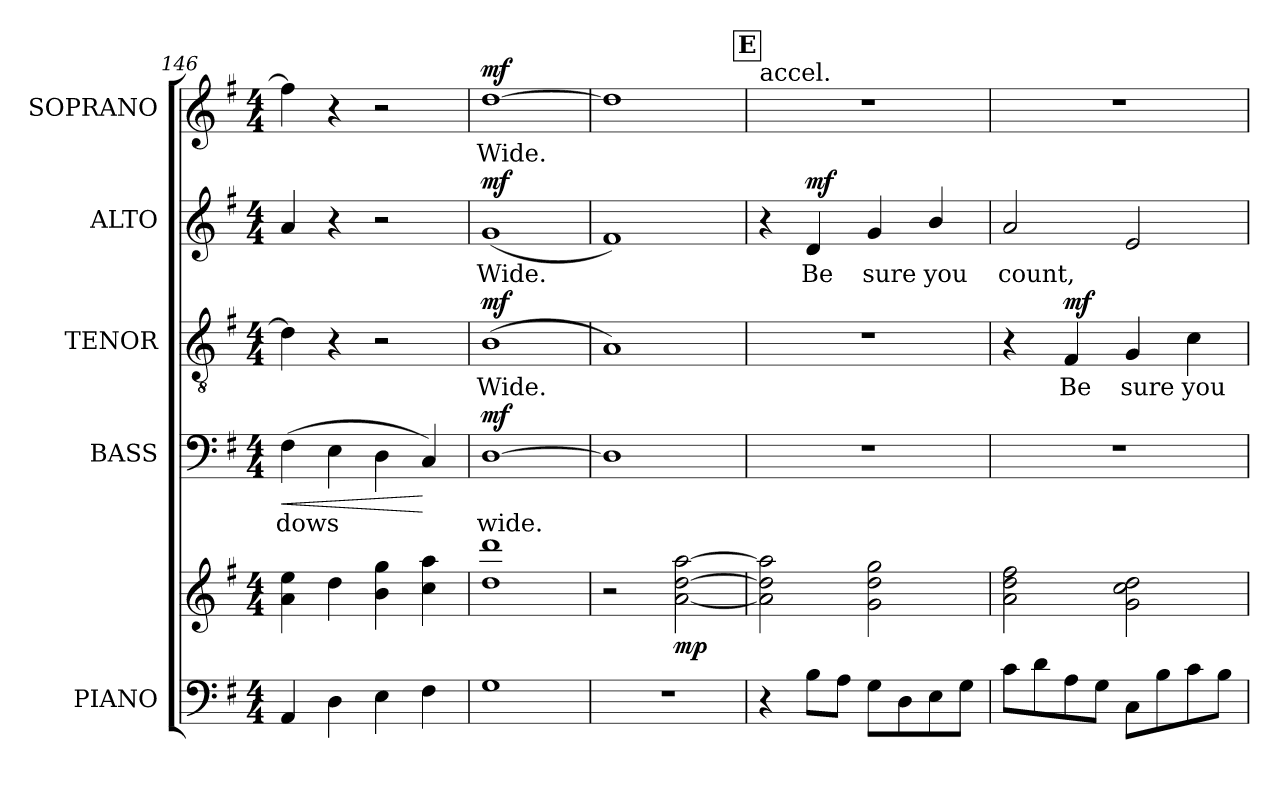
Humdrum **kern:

**kern	**kern	**dynam	**kern	**text	**dynam	**kern	**text	**dynam	**kern	**text	**dynam	**kern	**text	**dynam
*part5	*part5	*part5	*part4	*part4	*part4	*part3	*part3	*part3	*part2	*part2	*part2	*part1	*part1	*part1
*staff6	*staff5	*staff5/6	*staff4	*staff4	*staff4	*staff3	*staff3	*staff3	*staff2	*staff2	*staff2	*staff1	*staff1	*staff1
*I"PIANO	*	*	*I"BASS	*	*	*I"TENOR	*	*	*I"ALTO	*	*	*I"SOPRANO	*	*
*I'PNO.	*	*	*I'B.	*	*	*I'T.	*	*	*I'A.	*	*	*I'S.	*	*
*clefF4	*clefG2	*	*clefF4	*	*	*clefGv2	*	*	*clefG2	*	*	*clefG2	*	*
*	*	*	*	*	*	*ITrd7c12	*	*	*	*	*	*	*	*
*k[f#]	*k[f#]	*	*k[f#]	*	*	*k[f#]	*	*	*k[f#]	*	*	*k[f#]	*	*
*G:	*G:	*	*G:	*	*	*G:	*	*	*G:	*	*	*G:	*	*
*M4/4	*M4/4	*	*M4/4	*	*	*M4/4	*	*	*M4/4	*	*	*M4/4	*	*
=146	=146	=146	=146	=146	=146	=146	=146	=146	=146	=146	=146	=146	=146	=146
!	!	!	!	!LO:LY:b:color=#000000	!LO:HP:b	!	!	!	!	!	!	!	!	!
4AAi/	4ai\ 4eei	.	(4F#i\	-dows	<	4Di\]	.	.	4ai/	.	.	4ff#i\]	.	.
4Di\	4ddi\	.	4Ei\	.	.	4r	.	.	4r	.	.	4r	.	.
4Ei\	4bi\ 4ggi	.	4Di\	.	.	2r	.	.	2r	.	.	2r	.	.
4F#i\	4cci\ 4aai	.	4Ci/)	.	[	.	.	.	.	.	.	.	.	.
=147	=147	=147	=147	=147	=147	=147	=147	=147	=147	=147	=147	=147	=147	=147
!	!	!	!	!LO:LY:b:color=#000000	!	!	!	!	!	!	!	!	!	!
!	!	!	!	!	!	!	!LO:LY:b:color=#000000	!	!	!	!	!	!	!
!	!	!	!	!	!	!	!	!	!	!LO:LY:b:color=#000000	!	!	!	!
!	!	!	!	!	!	!	!	!	!	!	!	!	!LO:LY:b:color=#000000	!
1Gi	1ddi 1dddi	.	[1Di	wide.	mf	(1BBi	Wide.	mf	(1gi	Wide.	mf	[1ddi	Wide.	mf
=148	=148	=148	=148	=148	=148	=148	=148	=148	=148	=148	=148	=148	=148	=148
*^	*	*	*	*	*	*	*	*	*	*	*	*	*	*
1r	2ryy	2r	.	1Di]	.	.	1AAi)	.	.	1f#i)	.	.	1ddi]	.	.
.	2ryy	[2ai\ [2ddi [2aai	mp	.	.	.	.	.	.	.	.	.	.	.	.
!!LO:PB:g=z
!!LO:REH:place=s1:B:color=#000000:enc=box:fs=16.5694:t=E
=149	=149	=149	=149	=149	=149	=149	=149	=149	=149	=149	=149	=149	=149	=149	=149
!	!	!	!	!	!	!	!	!	!	!	!	!	!LO:TX:t=accel.	!	!
*v	*v	*	*	*	*	*	*	*	*	*	*	*	*	*	*
4r	2ai\] 2ddi] 2aai]	.	1r	.	.	1r	.	.	4r	.	.	1r	.	.
!	!	!	!	!	!	!	!	!	!	!LO:LY:b:color=#000000	!	!	!	!
8Bi\L	.	.	.	.	.	.	.	.	4di/	Be	mf	.	.	.
8Ai\J	.	.	.	.	.	.	.	.	.	.	.	.	.	.
!	!	!	!	!	!	!	!	!	!	!LO:LY:b:color=#000000	!	!	!	!
8Gi\L	2gi\ 2ddi 2ggi	.	.	.	.	.	.	.	4gi/	sure	.	.	.	.
8Di\	.	.	.	.	.	.	.	.	.	.	.	.	.	.
!	!	!	!	!	!	!	!	!	!	!LO:LY:b:color=#000000	!	!	!	!
8Ei\	.	.	.	.	.	.	.	.	4bi/	you	.	.	.	.
8Gi\J	.	.	.	.	.	.	.	.	.	.	.	.	.	.
=150	=150	=150	=150	=150	=150	=150	=150	=150	=150	=150	=150	=150	=150	=150
!	!	!	!	!	!	!	!	!	!	!LO:LY:b:color=#000000	!	!	!	!
8ci\L	2ai\ 2ddi 2ff#i	.	1r	.	.	4r	.	.	2ai/	count,	.	1r	.	.
8di\	.	.	.	.	.	.	.	.	.	.	.	.	.	.
!	!	!	!	!	!	!	!LO:LY:b:color=#000000	!	!	!	!	!	!	!
8Ai\	.	.	.	.	.	4FF#i/	Be	mf	.	.	.	.	.	.
8Gi\J	.	.	.	.	.	.	.	.	.	.	.	.	.	.
!	!	!	!	!	!	!	!LO:LY:b:color=#000000	!	!	!	!	!	!	!
8Ci\L	2gi\ 2cci 2ddi	.	.	.	.	4GGi/	sure	.	2ei/	.	.	.	.	.
8Bi\	.	.	.	.	.	.	.	.	.	.	.	.	.	.
!	!	!	!	!	!	!	!LO:LY:b:color=#000000	!	!	!	!	!	!	!
8ci\	.	.	.	.	.	4Ci\	you	.	.	.	.	.	.	.
8Bi\J	.	.	.	.	.	.	.	.	.	.	.	.	.	.
=	=	=	=	=	=	=	=	=	=	=	=	=	=	=
*-	*-	*-	*-	*-	*-	*-	*-	*-	*-	*-	*-	*-	*-	*-
